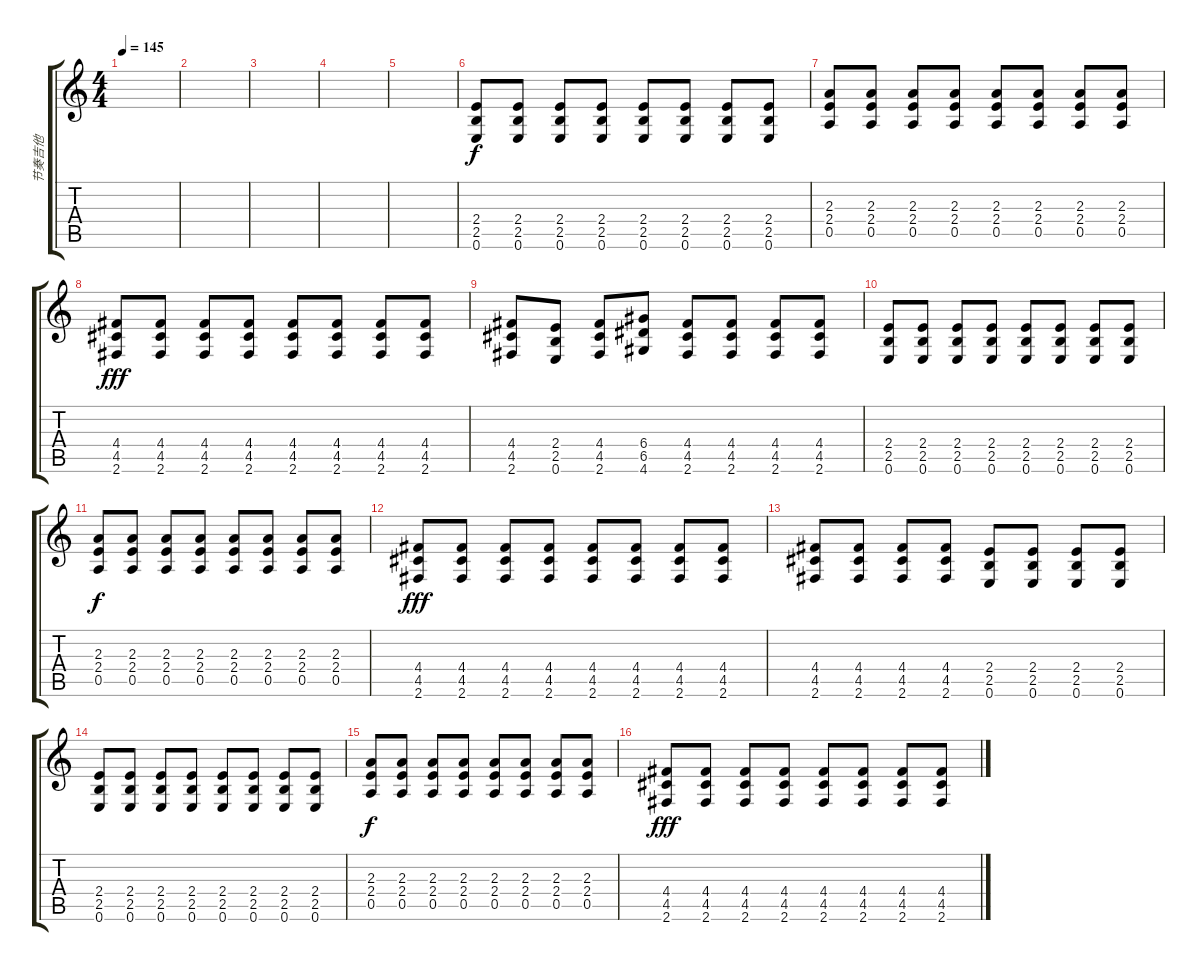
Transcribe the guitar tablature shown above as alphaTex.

\track ("节奏吉他" "节奏吉他") {instrument distortionguitar}
\staff {score tabs}
\tuning (E4 B3 G3 D3 A2 E2) {hide}
\ts (4 4)
\tempo 145
\clef g2
\ks c
|
|
|
|
|
(2.4 2.5 0.6).8 (2.4 2.5 0.6).8 (2.4 2.5 0.6).8 (2.4 2.5 0.6).8 (2.4 2.5 0.6).8 (2.4 2.5 0.6).8 (2.4 2.5 0.6).8 (2.4 2.5 0.6).8 |
(2.3 2.4 0.5).8{dy f} (2.3 2.4 0.5).8 (2.3 2.4 0.5).8 (2.3 2.4 0.5).8 (2.3 2.4 0.5).8 (2.3 2.4 0.5).8 (2.3 2.4 0.5).8 (2.3 2.4 0.5).8 |
(4.4 4.5 2.6).8{dy fff} (4.4 4.5 2.6).8 (4.4 4.5 2.6).8 (4.4 4.5 2.6).8 (4.4 4.5 2.6).8 (4.4 4.5 2.6).8 (4.4 4.5 2.6).8 (4.4 4.5 2.6).8 |
(4.4 4.5 2.6).8 (2.4 2.5 0.6).8 (4.4 4.5 2.6).8 (6.4 6.5 4.6).8 (4.4 4.5 2.6).8 (4.4 4.5 2.6).8 (4.4 4.5 2.6).8 (4.4 4.5 2.6).8 |
(2.4 2.5 0.6).8 (2.4 2.5 0.6).8 (2.4 2.5 0.6).8 (2.4 2.5 0.6).8 (2.4 2.5 0.6).8 (2.4 2.5 0.6).8 (2.4 2.5 0.6).8 (2.4 2.5 0.6).8 |
(2.3 2.4 0.5).8{dy f} (2.3 2.4 0.5).8 (2.3 2.4 0.5).8 (2.3 2.4 0.5).8 (2.3 2.4 0.5).8 (2.3 2.4 0.5).8 (2.3 2.4 0.5).8 (2.3 2.4 0.5).8 |
(4.4 4.5 2.6).8{dy fff} (4.4 4.5 2.6).8 (4.4 4.5 2.6).8 (4.4 4.5 2.6).8 (4.4 4.5 2.6).8 (4.4 4.5 2.6).8 (4.4 4.5 2.6).8 (4.4 4.5 2.6).8 |
(4.4 4.5 2.6).8 (4.4 4.5 2.6).8 (4.4 4.5 2.6).8 (4.4 4.5 2.6).8 (2.4 2.5 0.6).8 (2.4 2.5 0.6).8 (2.4 2.5 0.6).8 (2.4 2.5 0.6).8 |
(2.4 2.5 0.6).8 (2.4 2.5 0.6).8 (2.4 2.5 0.6).8 (2.4 2.5 0.6).8 (2.4 2.5 0.6).8 (2.4 2.5 0.6).8 (2.4 2.5 0.6).8 (2.4 2.5 0.6).8 |
(2.3 2.4 0.5).8{dy f} (2.3 2.4 0.5).8 (2.3 2.4 0.5).8 (2.3 2.4 0.5).8 (2.3 2.4 0.5).8 (2.3 2.4 0.5).8 (2.3 2.4 0.5).8 (2.3 2.4 0.5).8 |
(4.4 4.5 2.6).8{dy fff} (4.4 4.5 2.6).8 (4.4 4.5 2.6).8 (4.4 4.5 2.6).8 (4.4 4.5 2.6).8 (4.4 4.5 2.6).8 (4.4 4.5 2.6).8 (4.4 4.5 2.6).8
